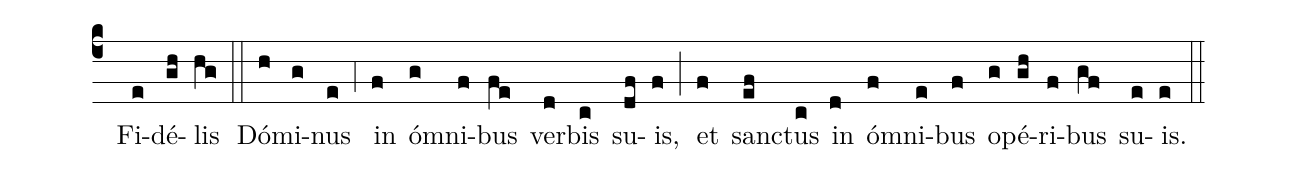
annotation: IVe;
%%
(c4) () Fi(e)dé(gh)lis(hg) (::) Dó(h)mi(g)nus(e) (;4) in(f) ó(g)mni(f)bus(fe) ver(d)bis(c) su(df)is,(f) (;) et(f) sanc(ef)tus(c) in(d) ó(f)mni(e)bus(f) o(g)pé(gh)ri(f)bus(gf) su(e)is.(e) (::)
